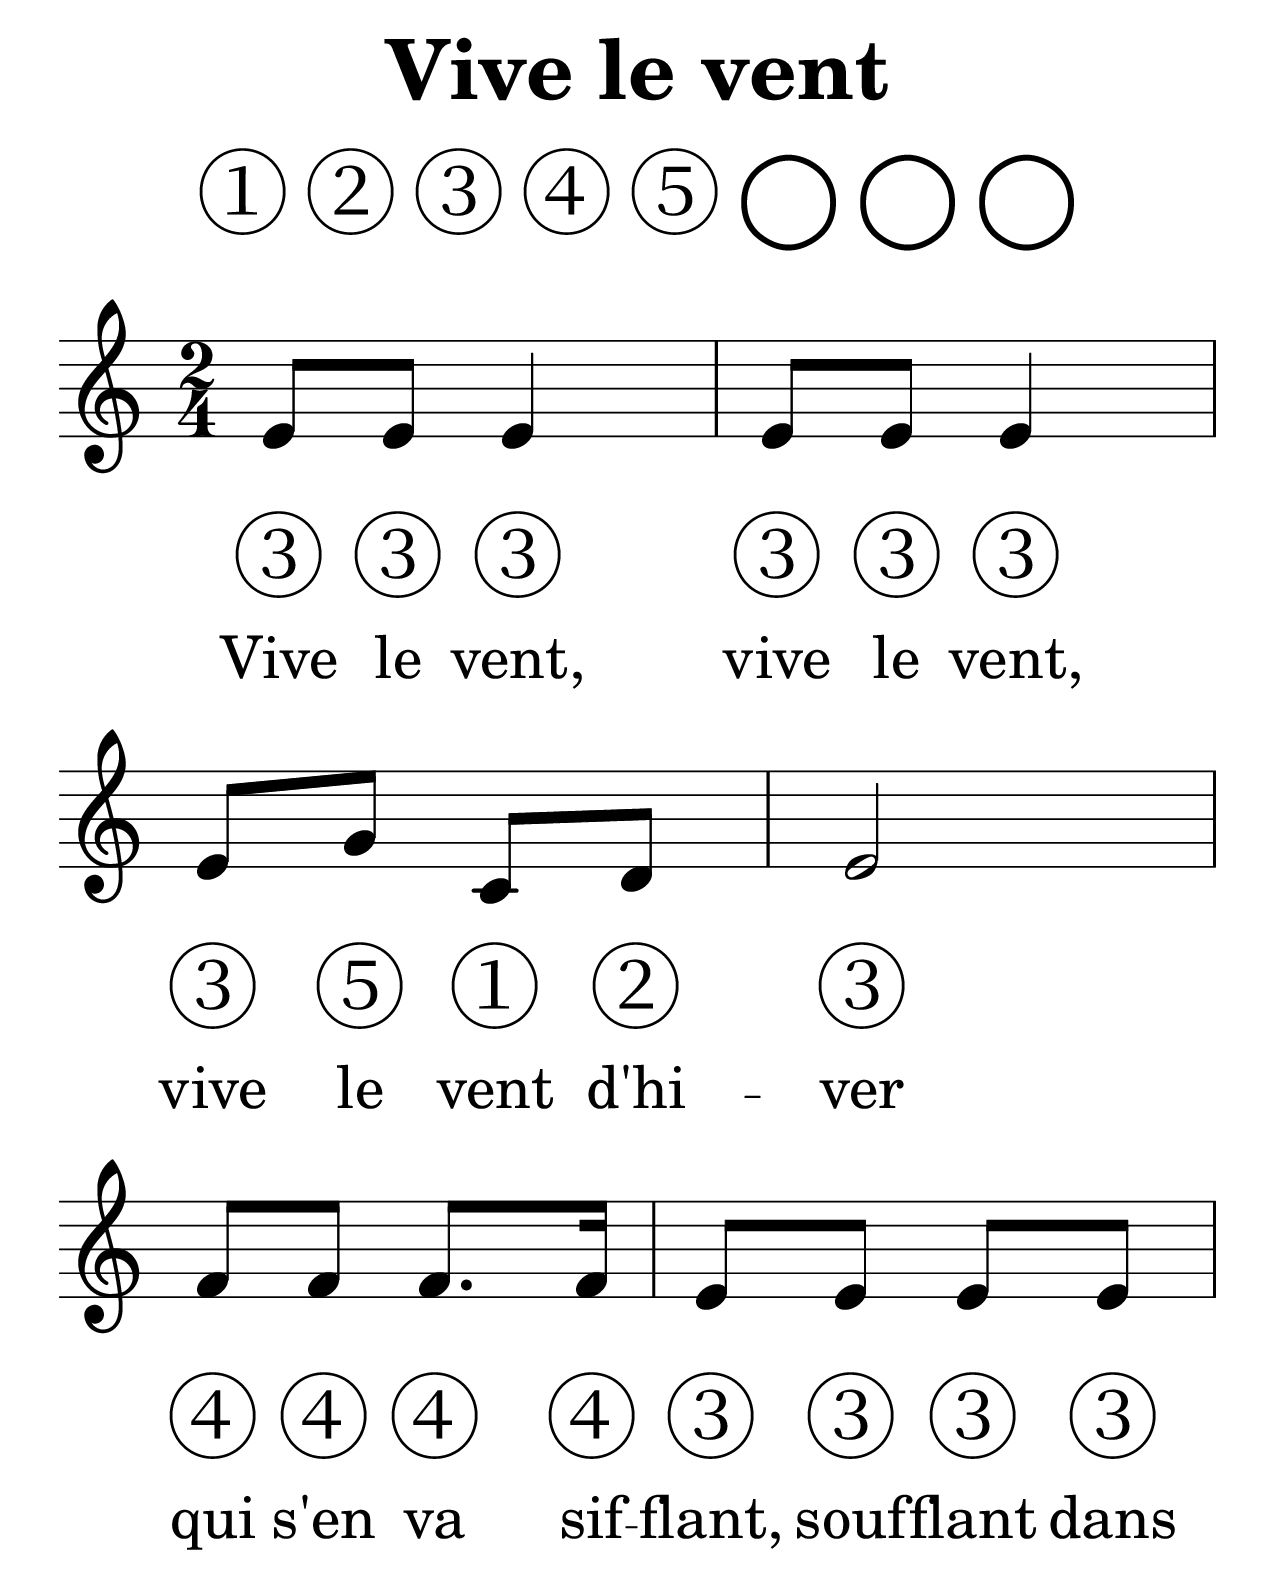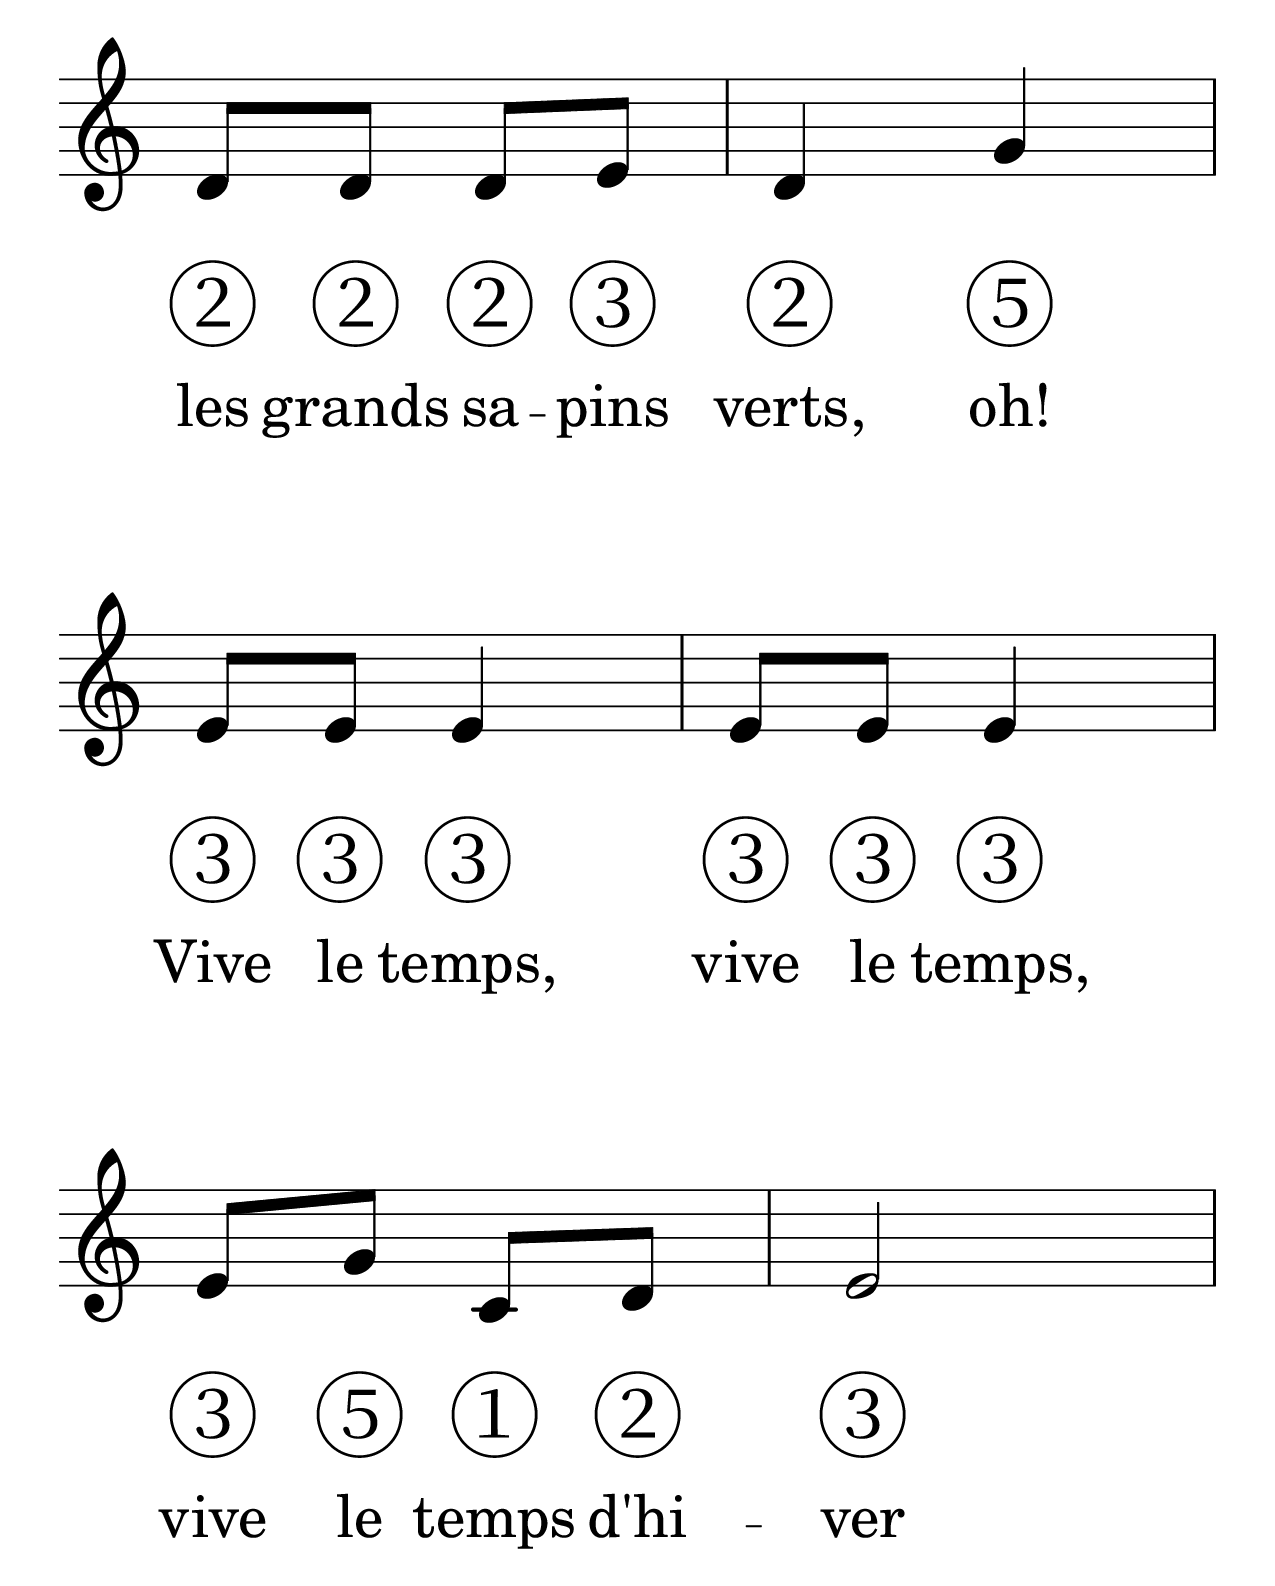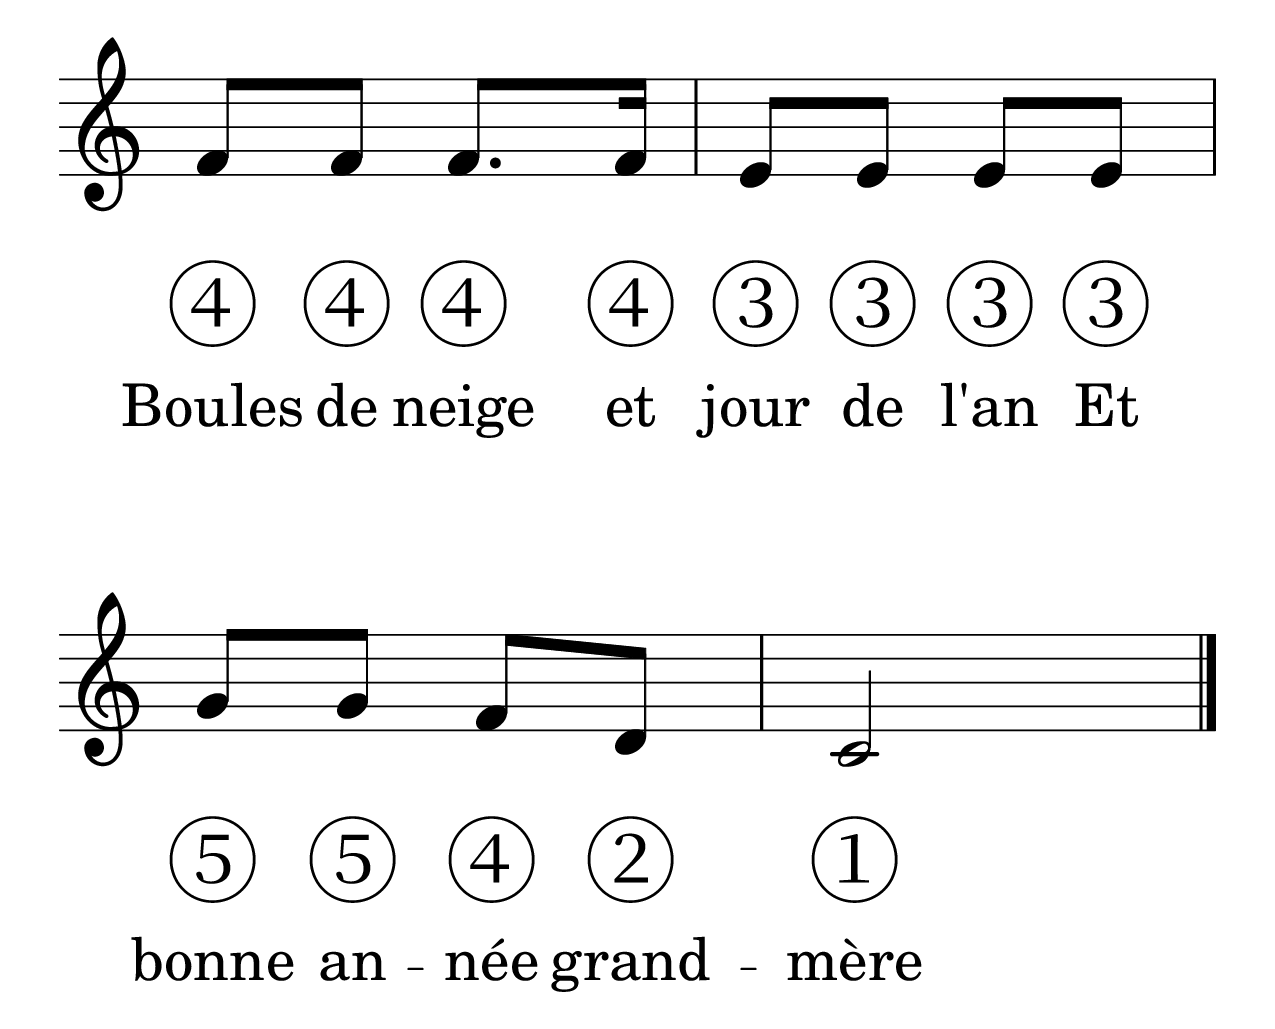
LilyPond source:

\version "2.18.2"
\include "common.ly"
\version "2.18.2"

% for reference
% ① ② ③ ④ ⑤ ⑥ ⑦ ⑧ ◯

% empty circles with bar number to colorize
oc = "①"
od = "②"
oe = "③"
of = "④"
og = "⑤"
oap = "⑥"
obp = "⑦"
ocp = "⑧"
oo = "◯"


% Adapted from typeset CC-by Jean-Michel Thiémonge @pianognu.blogspot.fr

\header {
 title = "Vive le vent"
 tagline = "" 
}

\markup {
  \column {
  \vspace #0.5
  \fill-line { \column { \line { 
    \fontsize #5 { \oc \od \oe \of \og \oo \oo \oo}}}}
  \vspace #0.5
  }
}


\score {
\new Staff <<
 {
   \clef treble
   \time 2/4
   \key c \major 
   \transpose f c {
	\relative c'' {
      a8 a a4 a8 a a4
      a8 c f, [g] a2 \break
	  bf8 bf bf8. bf16  a8 a a8 [ a8]
  	  g8 g g [a] g4 c4 \break
  	  a8 a a4  a8 a a4
  	  a8 c f, [g] a2  \break
  	  bf8 bf bf8.  bf16  a8 a a8 [  a]
  	  c8 c bf [g]  f2
      \bar "|."
	 }
   }
 } 

\addlyrics {
    \set fontSize = #4
    \oe \oe \oe \oe \oe \oe
    \oe \og \oc \od \oe
    \of \of \of \of \oe \oe \oe \oe
    \od \od \od \oe \od \og
    \oe \oe \oe \oe \oe \oe
    \oe \og \oc \od \oe
    \of \of \of \of \oe \oe \oe \oe
    \og \og \of \od \oc
 }

  \addlyrics {
   Vive le vent, vive le vent,
vive le vent d'hi -- ver
qui s'en va sif -- flant, souf -- flant
dans les grands sa -- pins verts, oh!
Vive le temps, vive le temps,
vive le temps d'hi -- ver
Boules de neige et jour de l'an
Et bonne an -- née grand -- mère
  }
 
>>



\layout { }

\midi {
    \context {
      \Score
      tempoWholesPerMinute = #(ly:make-moment 100 4)
    }
  }

}
